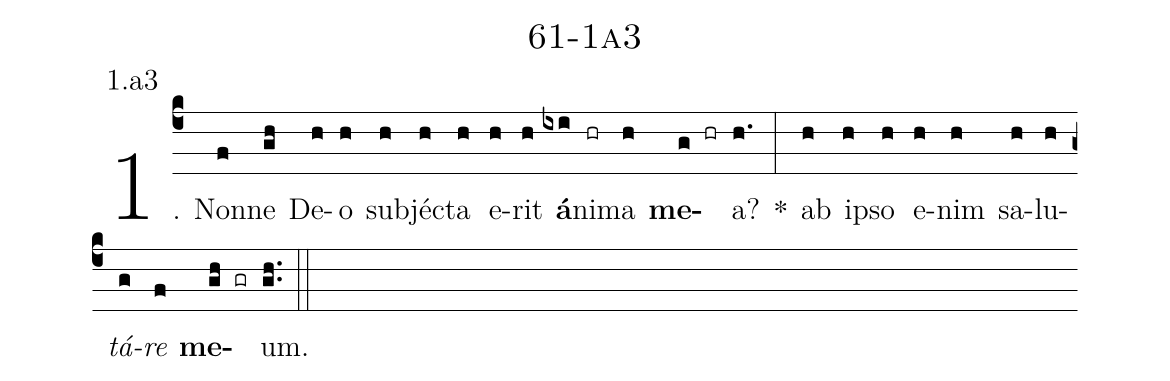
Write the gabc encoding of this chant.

name: 61-1a3;
annotation: 1.a3;
%%
(c4)1. Non(f)ne(gh) De(h)o(h) sub(h)jéc(h)ta(h) e(h)rit(h) <b>á</b>(ixi)ni(hr)ma(h) <b>me</b>(g hr)a?(h.) *(:) ab(h) ip(h)so(h) e(h)nim(h) sa(h)lu(h)<i>tá</i>(g)<i>re</i>(f) <b>me</b>(gh gr)um.(gh..) (::)
